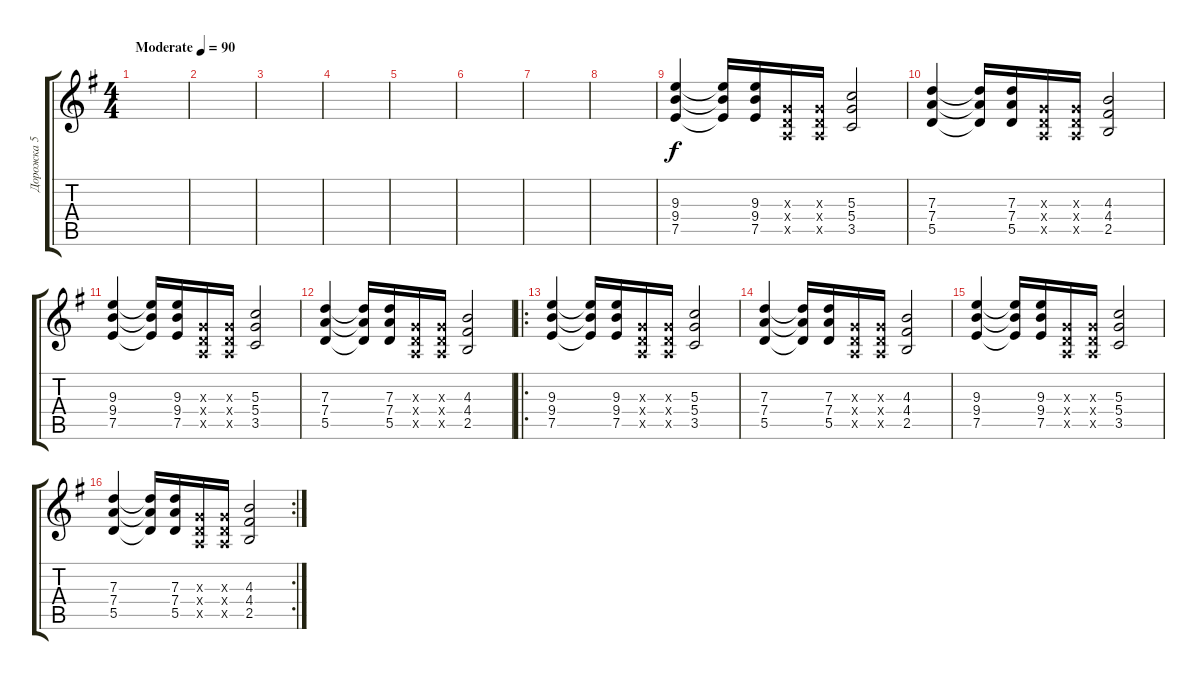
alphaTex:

\track ("Дорожка 5" "Дорожка 5") {instrument distortionguitar}
\staff {score tabs}
\tuning (E4 B3 G3 D3 A2 E2) {hide}
\ts (4 4)
\tempo (90 "Moderate")
\clef g2
\ks g
|
|
|
|
|
|
|
|
(9.3 9.4 7.5).4 (9.3{t} 9.4{t} 7.5{t}).16 (9.3 9.4 7.5).16 (0.3{x} 0.4{x} 0.5{x}).16 (0.3{x} 0.4{x} 0.5{x}).16 (5.3 5.4 3.5).2 |
(7.3 7.4 5.5).4 (7.3{t} 7.4{t} 5.5{t}).16 (7.3 7.4 5.5).16 (0.3{x} 0.4{x} 0.5{x}).16 (0.3{x} 0.4{x} 0.5{x}).16 (4.3 4.4 2.5).2 |
(9.3 9.4 7.5).4 (9.3{t} 9.4{t} 7.5{t}).16 (9.3 9.4 7.5).16 (0.3{x} 0.4{x} 0.5{x}).16 (0.3{x} 0.4{x} 0.5{x}).16 (5.3 5.4 3.5).2 |
(7.3 7.4 5.5).4 (7.3{t} 7.4{t} 5.5{t}).16 (7.3 7.4 5.5).16 (0.3{x} 0.4{x} 0.5{x}).16 (0.3{x} 0.4{x} 0.5{x}).16 (4.3 4.4 2.5).2 |
\ro
(9.3 9.4 7.5).4 (9.3{t} 9.4{t} 7.5{t}).16 (9.3 9.4 7.5).16 (0.3{x} 0.4{x} 0.5{x}).16 (0.3{x} 0.4{x} 0.5{x}).16 (5.3 5.4 3.5).2 |
(7.3 7.4 5.5).4 (7.3{t} 7.4{t} 5.5{t}).16 (7.3 7.4 5.5).16 (0.3{x} 0.4{x} 0.5{x}).16 (0.3{x} 0.4{x} 0.5{x}).16 (4.3 4.4 2.5).2 |
(9.3 9.4 7.5).4 (9.3{t} 9.4{t} 7.5{t}).16 (9.3 9.4 7.5).16 (0.3{x} 0.4{x} 0.5{x}).16 (0.3{x} 0.4{x} 0.5{x}).16 (5.3 5.4 3.5).2 |
\rc 2
(7.3 7.4 5.5).4 (7.3{t} 7.4{t} 5.5{t}).16 (7.3 7.4 5.5).16 (0.3{x} 0.4{x} 0.5{x}).16 (0.3{x} 0.4{x} 0.5{x}).16 (4.3 4.4 2.5).2
